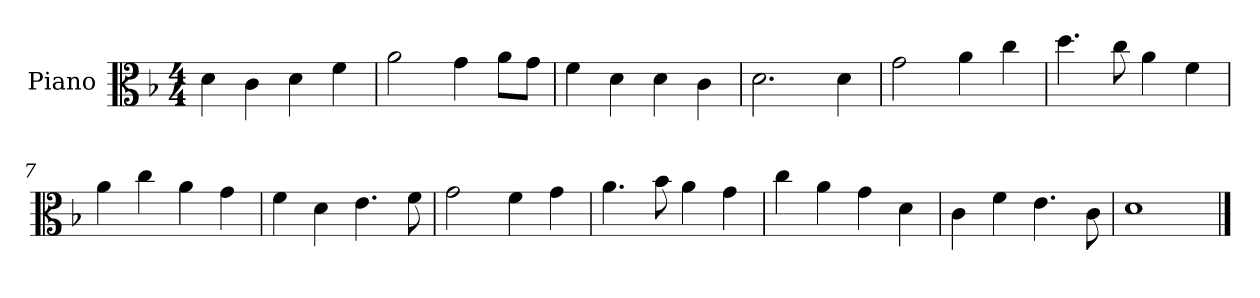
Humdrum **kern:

**kern
*part1
*staff1
*I"Piano
*I'Pno
*clefC3
*k[b-]
*d:
*M4/4
=1
4d\
4c\
4d\
4f\
=2
2a\
4g\
8a\L
8g\J
=3
4f\
4d\
4d\
4c\
=4
2.d\
4d\
=5
2g\
4a\
4cc\
=6
4.dd\
8cc\
4a\
4f\
=7
4a\
4cc\
4a\
4g\
=8
4f\
4d\
4.e\
8f\
=9
2g\
4f\
4g\
=10
4.a\
8b-\
4a\
4g\
=11
4cc\
4a\
4g\
4d\
=12
4c\
4f\
4.e\
8c\
=13
1d
==
*-
